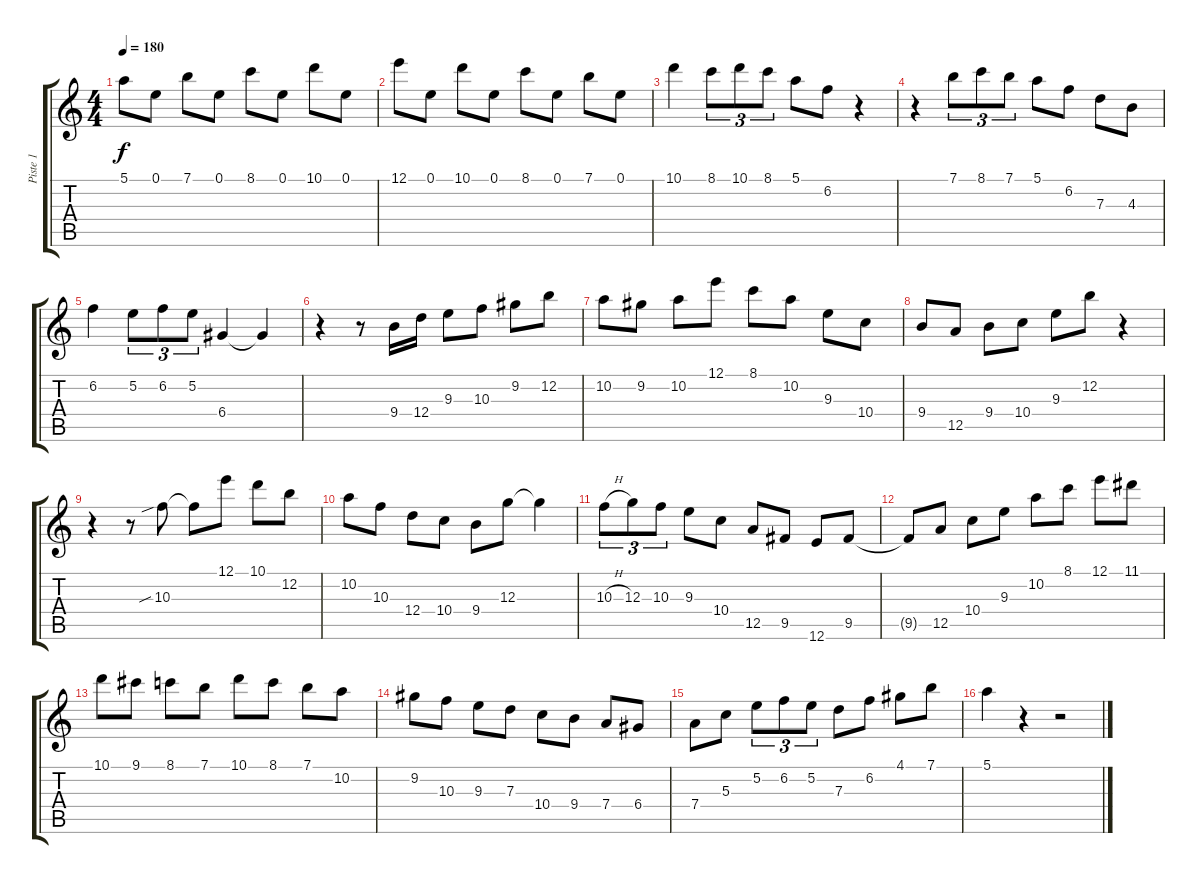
\track ("Piste 1" "Piste 1") {instrument acousticguitarsteel}
\staff {score tabs}
\tuning (E4 B3 G3 D3 A2 E2) {hide}
\ts (4 4)
\tempo 180
\clef g2
\ks aminor
5.1.8{dy f} 0.1.8 7.1.8 0.1.8 8.1.8 0.1.8 10.1.8 0.1.8 |
12.1.8 0.1.8 10.1.8 0.1.8 8.1.8 0.1.8 7.1.8 0.1.8 |
10.1.4 8.1.8{tu (3 2)} 10.1.8{tu (3 2)} 8.1.8{tu (3 2)} 5.1.8 6.2.8 r.4 |
r.4 7.1.8{tu (3 2)} 8.1.8{tu (3 2)} 7.1.8{tu (3 2)} 5.1.8 6.2.8 7.3.8 4.3.8 |
6.2.4 5.2.8{tu (3 2)} 6.2.8{tu (3 2)} 5.2.8{tu (3 2)} 6.4.4 6.4{t}.4 |
r.4 r.8 9.4.16 12.4.16 9.3.8 10.3.8 9.2.8 12.2.8 |
10.2.8 9.2.8 10.2.8 12.1.8 8.1.8 10.2.8 9.3.8 10.4.8 |
9.4.8 12.5.8 9.4.8 10.4.8 9.3.8 12.2.8 r.4 |
r.4 r.8 10.3{sib}.8 10.3{t}.8 12.1.8 10.1.8 12.2.8 |
10.2.8 10.3.8 12.4.8 10.4.8 9.4.8 12.3.8 12.3{t}.4 |
10.3{h}.8{tu (3 2)} 12.3.8{tu (3 2)} 10.3.8{tu (3 2)} 9.3.8 10.4.8 12.5.8 9.5.8 12.6.8 9.5.8 |
9.5{t}.8 12.5.8 10.4.8 9.3.8 10.2.8 8.1.8 12.1.8 11.1.8 |
10.1.8 9.1.8 8.1.8 7.1.8 10.1.8 8.1.8 7.1.8 10.2.8 |
9.2.8 10.3.8 9.3.8 7.3.8 10.4.8 9.4.8 7.4.8 6.4.8 |
7.4.8 5.3.8 5.2.8{tu (3 2)} 6.2.8{tu (3 2)} 5.2.8{tu (3 2)} 7.3.8 6.2.8 4.1.8 7.1.8 |
5.1.4 r.4 r.2
